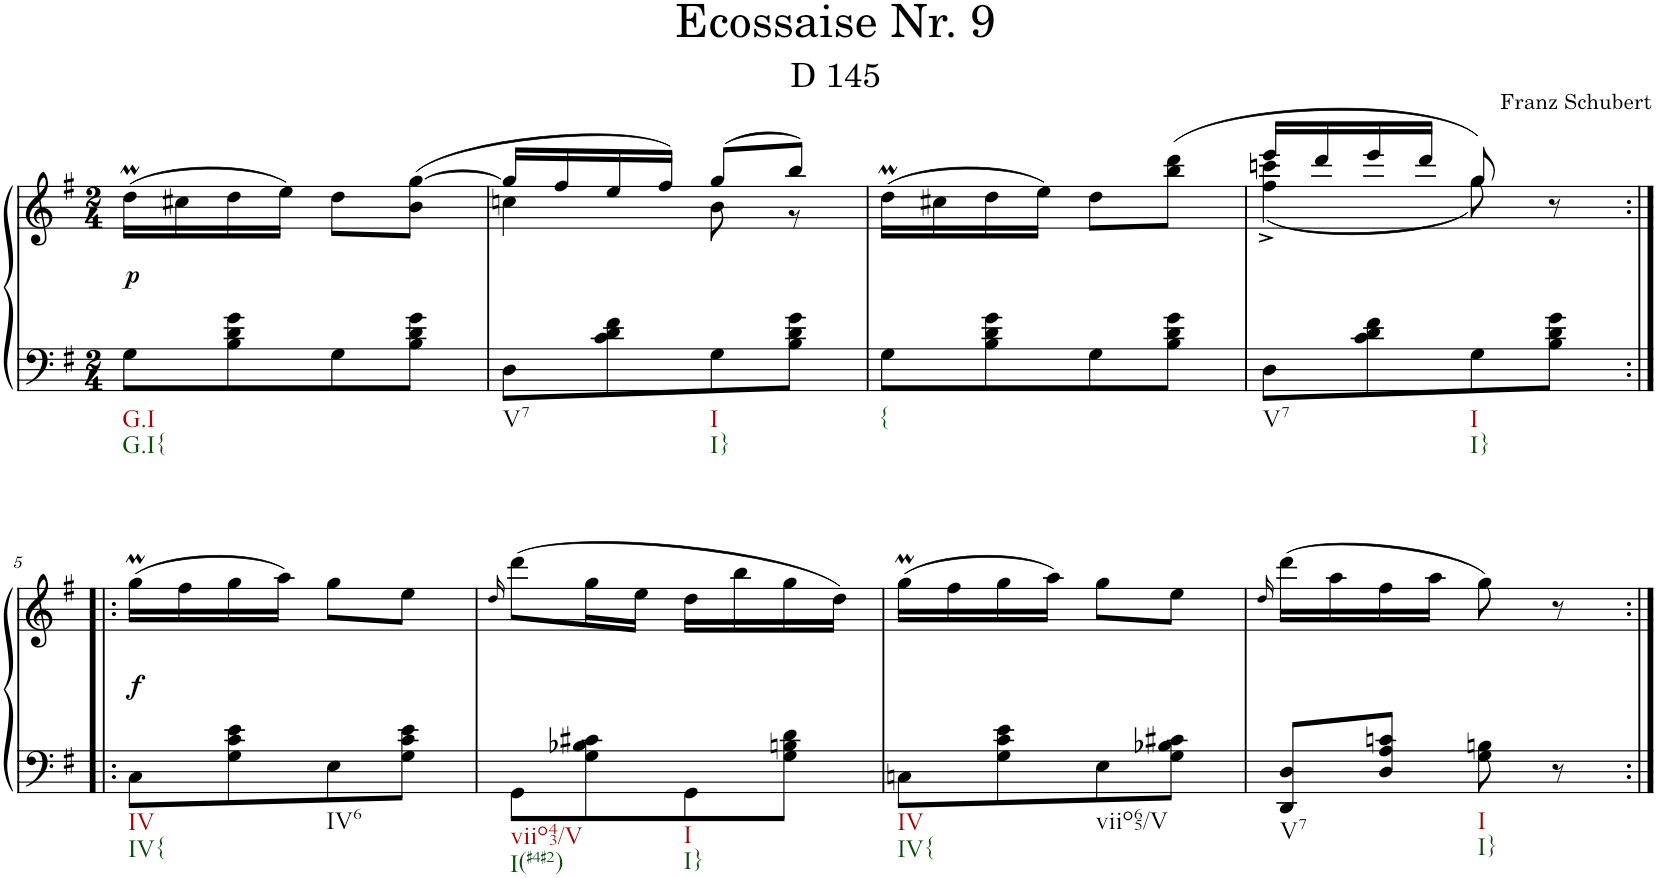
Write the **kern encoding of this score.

**kern	**kern	**dynam
*part1	*part1	*part1
*staff2	*staff1	*staff1/2
*I"Piano	*	*
*I'Pno.	*	*
*clefF4	*clefG2	*
*k[f#]	*k[f#]	*
*M2/4	*M2/4	*
=1	=1	=1
!LO:TX:b:t=G.I	!	!
!LO:TX:b:t=G.I{	!	!
!	!	!LO:DY:b
8G\L	(16ddM\LL	p
.	16cc#X\	.
8B\ 8d\ 8g\	16dd\	.
.	16ee\JJ)	.
8G\	8dd\L	.
8B\ 8d\ 8g\J	(8b\ [>8gg\J	.
=2	=2	=2
*	*^	*
!LO:TX:b:t=V7	!	!	!
8D\L	16gg/LL]	4ccn\	.
.	16ff#/	.	.
8c\ 8d\ 8f#\	16ee/	.	.
.	16ff#/JJ)	.	.
!LO:TX:b:t=I	!	!	!
!LO:TX:b:t=I}	!	!	!
8G\	(8gg/L	8b\	.
8B\ 8d\ 8g\J	8bb/J)	8r	.
=3	=3	=3	=3
!LO:TX:b:t={	!	!	!
*	*v	*v	*
8G\L	(16ddM\LL	.
.	16cc#X\	.
8B\ 8d\ 8g\	16dd\	.
.	16ee\JJ)	.
8G\	8dd\L	.
8B\ 8d\ 8g\J	(8bb\ 8ddd\J	.
=4	=4	=4
*	*^	*
!LO:TX:b:t=V7	!	!	!
8D\L	16eee/LL	(4ff#\^ 4cccn\^	.
.	16ddd/	.	.
8c\ 8d\ 8f#\	16eee/	.	.
.	16ddd/JJ	.	.
!LO:TX:b:t=I	!	!	!
!LO:TX:b:t=I}	!	!	!
8G\	8gg/)	8gg\)	.
8B\ 8d\ 8g\J	8r	8ryy	.
!!LO:LB:g=z
=5:|!|:	=5:|!|:	=5:|!|:	=5:|!|:
!LO:TX:b:t=IV	!	!	!
!LO:TX:b:t=IV{	!	!	!
!	!	!	!LO:DY:b
*	*v	*v	*
8C\L	(16ggM\LL	f
.	16ff#\	.
8G\ 8c\ 8e\	16gg\	.
.	16aa\JJ)	.
!LO:TX:b:t=IV6	!	!
8E\	8gg\L	.
8G\ 8c\ 8e\J	8ee\J	.
=6	=6	=6
.	16qdd/	.
!LO:TX:b:t=viio43/V	!	!
!LO:TX:b:t=I(#4#2)	!	!
8GG\L	(8ddd\L	.
8G\ 8B-X\ 8c#X\	16gg\L	.
.	16ee\JJ	.
!LO:TX:b:t=I	!	!
!LO:TX:b:t=I}	!	!
8GG\	16dd\LL	.
.	16bb\	.
8G\ 8Bn\ 8d\J	16gg\	.
.	16dd\JJ)	.
=7	=7	=7
!LO:TX:b:t=IV	!	!
!LO:TX:b:t=IV{	!	!
8Cn\L	(16ggM\LL	.
.	16ff#\	.
8G\ 8c\ 8e\	16gg\	.
.	16aa\JJ)	.
!LO:TX:b:t=viio65/V	!	!
8E\	8gg\L	.
8G\ 8B-X\ 8c#X\J	8ee\J	.
=8	=8	=8
.	16qdd/	.
!LO:TX:b:t=V7	!	!
8DD/ 8D/L	(16ddd\LL	.
.	16aa\	.
8D/ 8A/ 8cn/J	16ff#\	.
.	16aa\JJ	.
!LO:TX:b:t=I	!	!
!LO:TX:b:t=I}	!	!
8G\ 8Bn\	8gg\)	.
8r	8r	.
=:|!	=:|!	=:|!
*-	*-	*-
